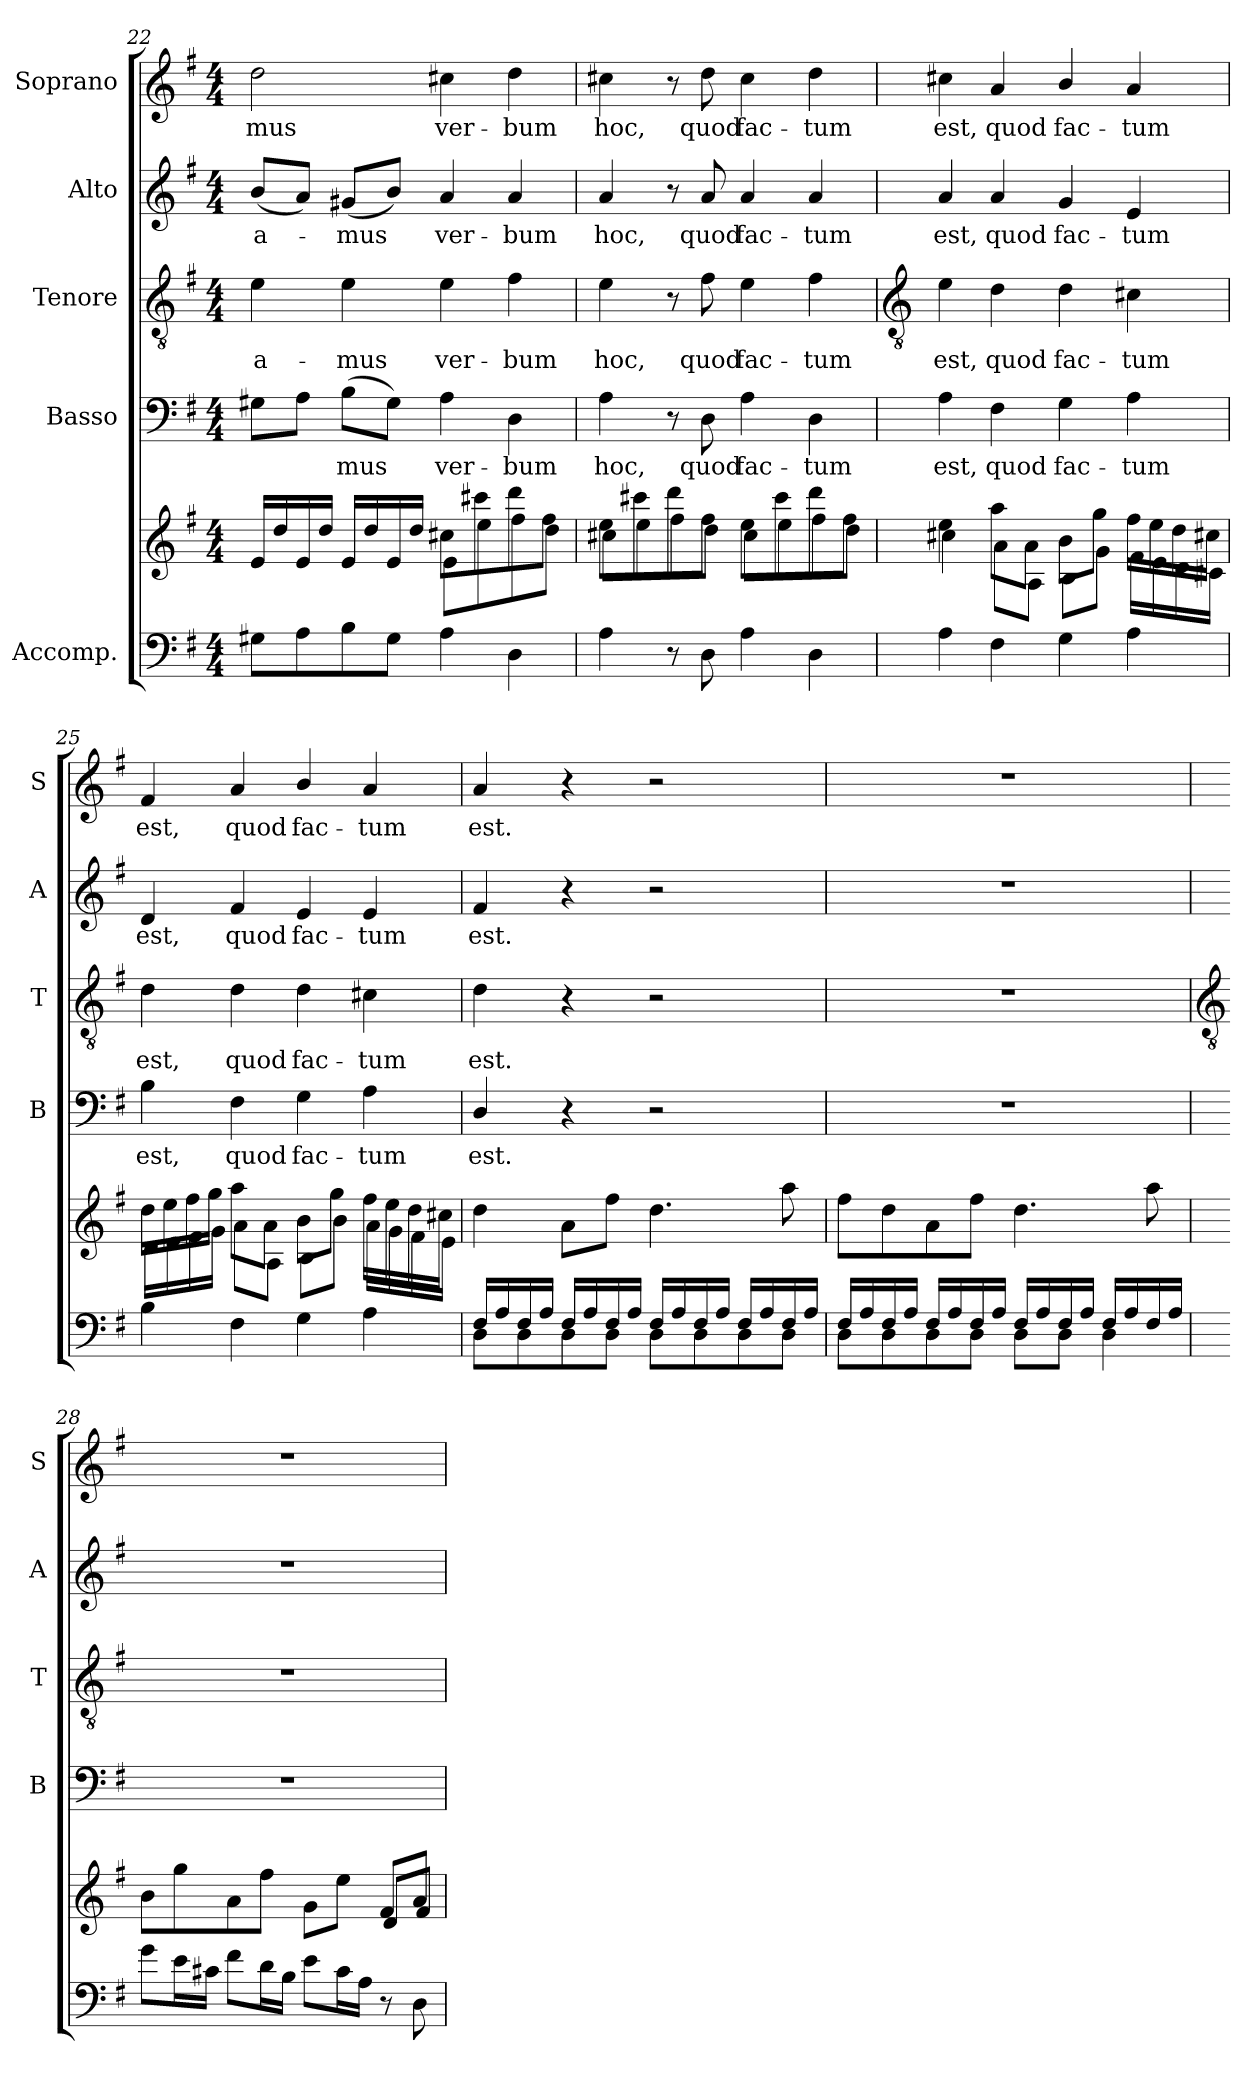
**kern	**kern	**kern	**text	**kern	**text	**kern	**text	**kern	**text
*part5	*part5	*part4	*part4	*part3	*part3	*part2	*part2	*part1	*part1
*staff6	*staff5	*staff4	*staff4	*staff3	*staff3	*staff2	*staff2	*staff1	*staff1
*I"Accomp.	*	*I"Basso	*	*I"Tenore	*	*I"Alto	*	*I"Soprano	*
*	*	*I'B	*	*I'T	*	*I'A	*	*I'S	*
*clefF4	*clefG2	*clefF4	*	*clefGv2	*	*clefG2	*	*clefG2	*
*k[f#]	*k[f#]	*k[f#]	*	*k[f#]	*	*k[f#]	*	*k[f#]	*
*G:	*G:	*G:	*	*G:	*	*G:	*	*G:	*
*M4/4	*M4/4	*M4/4	*	*M4/4	*	*M4/4	*	*M4/4	*
=22	=22	=22	=22	=22	=22	=22	=22	=22	=22
*	*^	*	*	*	*	*	*	*	*
!	!	!	!	!	!	!LO:LY:b	!	!LO:LY:b	!	!LO:LY:b
8G#XL	16e/LL	2ryy	8G#XL	.	4e	-a-	(<8bL	-a-	2dd	-mus
.	16dd/	.	.	.	.	.	.	.	.	.
8A	16e/	.	8AJ	.	.	.	8aJ)	.	.	.
.	16dd/JJ	.	.	.	.	.	.	.	.	.
!	!	!	!	!LO:LY:b	!	!LO:LY:b	!	!LO:LY:b	!	!
8B	16e/LL	.	(>8BL	mus	4e	-mus	(<8g#XL	mus	.	.
.	16dd/	.	.	.	.	.	.	.	.	.
8G#J	16e/	.	8G#J)	.	.	.	8bJ)	.	.	.
.	16dd/JJ	.	.	.	.	.	.	.	.	.
!	!	!	!	!LO:LY:b	!	!LO:LY:b	!	!LO:LY:b	!	!LO:LY:b
4A	8cc#X\L	8eL	4A	ver-	4e	ver-	4a	ver-	4cc#X	ver-
.	8ccc#X\	8ee	.	.	.	.	.	.	.	.
!	!	!	!	!LO:LY:b	!	!LO:LY:b	!	!LO:LY:b	!	!LO:LY:b
4D	8ddd\	8ff#	4D	-bum	4f#	-bum	4a	-bum	4dd	-bum
.	8ff#\J	8ddJ	.	.	.	.	.	.	.	.
=23	=23	=23	=23	=23	=23	=23	=23	=23	=23	=23
!	!	!	!	!LO:LY:b	!	!LO:LY:b	!	!LO:LY:b	!	!LO:LY:b
4A	8ee\L	8cc#XL	4A	hoc,	4e	hoc,	4a	hoc,	4cc#X	hoc,
.	8ccc#X\	8ee	.	.	.	.	.	.	.	.
8r	8ddd\	8ff#	8r	.	8r	.	8r	.	8r	.
!	!	!	!	!LO:LY:b	!	!LO:LY:b	!	!LO:LY:b	!	!LO:LY:b
8D	8ff#\J	8ddJ	8D	quod	8f#	quod	8a	quod	8dd	quod
!	!	!	!	!LO:LY:b	!	!LO:LY:b	!	!LO:LY:b	!	!LO:LY:b
4A	8ee\L	8cc#L	4A	fac-	4e	fac-	4a	fac-	4cc#	fac-
.	8ccc#\	8ee	.	.	.	.	.	.	.	.
!	!	!	!	!LO:LY:b	!	!LO:LY:b	!	!LO:LY:b	!	!LO:LY:b
4D	8ddd\	8ff#	4D	-tum	4f#	-tum	4a	-tum	4dd	-tum
.	8ff#\J	8ddJ	.	.	.	.	.	.	.	.
!!LO:LB:g=z
=24	=24	=24	=24	=24	=24	=24	=24	=24	=24	=24
*	*	*	*	*	*clefGv2	*	*	*	*	*
!	!	!	!	!LO:LY:b	!	!LO:LY:b	!	!LO:LY:b	!	!LO:LY:b
4A	4ee\	4cc#X\	4A	est,	4e	est,	4a	est,	4cc#X	est,
!	!	!	!	!LO:LY:b	!	!LO:LY:b	!	!LO:LY:b	!	!LO:LY:b
4F#	8aa\L	8aL	4F#	quod	4d	quod	4a	quod	4a	quod
.	8a\J	8AJ	.	.	.	.	.	.	.	.
!	!	!	!	!LO:LY:b	!	!LO:LY:b	!	!LO:LY:b	!	!LO:LY:b
4G	8b\L	8BL	4G	fac-	4d	fac-	4g	fac-	4b/	fac-
.	8gg\J	8gJ	.	.	.	.	.	.	.	.
!	!	!	!	!LO:LY:b	!	!LO:LY:b	!	!LO:LY:b	!	!LO:LY:b
4A	16ff#\LL	16f#LL	4A	-tum	4c#X	-tum	4e	-tum	4a	-tum
.	16ee\	16e	.	.	.	.	.	.	.	.
.	16dd\	16d	.	.	.	.	.	.	.	.
.	16cc#X\JJ	16c#XJJ	.	.	.	.	.	.	.	.
=25	=25	=25	=25	=25	=25	=25	=25	=25	=25	=25
!	!	!	!	!LO:LY:b	!	!LO:LY:b	!	!LO:LY:b	!	!LO:LY:b
4B	16dd\LL	16dLL	4B	est,	4d	est,	4d	est,	4f#	est,
.	16ee\	16e	.	.	.	.	.	.	.	.
.	16ff#\	16f#	.	.	.	.	.	.	.	.
.	16gg\JJ	16gJJ	.	.	.	.	.	.	.	.
!	!	!	!	!LO:LY:b	!	!LO:LY:b	!	!LO:LY:b	!	!LO:LY:b
4F#	8aa\L	8aL	4F#	quod	4d	quod	4f#	quod	4a	quod
.	8a\J	8AJ	.	.	.	.	.	.	.	.
!	!	!	!	!LO:LY:b	!	!LO:LY:b	!	!LO:LY:b	!	!LO:LY:b
4G	8b\L	8BL	4G	fac-	4d	fac-	4e	fac-	4b/	fac-
.	8gg\J	8bJ	.	.	.	.	.	.	.	.
!	!	!	!	!LO:LY:b	!	!LO:LY:b	!	!LO:LY:b	!	!LO:LY:b
4A	16ff#\LL	16aLL	4A	-tum	4c#X	-tum	4e	-tum	4a	-tum
.	16ee\	16g	.	.	.	.	.	.	.	.
.	16dd\	16f#	.	.	.	.	.	.	.	.
.	16cc#X\JJ	16eJJ	.	.	.	.	.	.	.	.
=26	=26	=26	=26	=26	=26	=26	=26	=26	=26	=26
*^	*	*	*	*	*	*	*	*	*	*
!	!	!	!	!	!LO:LY:b	!	!LO:LY:b	!	!LO:LY:b	!	!LO:LY:b
*	*	*v	*v	*	*	*	*	*	*	*	*
16F#/LL	8DL	4dd	4D/	est.	4d	est.	4f#	est.	4a	est.
16A/	.	.	.	.	.	.	.	.	.	.
16F#/	8D	.	.	.	.	.	.	.	.	.
16A/JJ	.	.	.	.	.	.	.	.	.	.
16F#/LL	8D	8aL	4r	.	4r	.	4r	.	4r	.
16A/	.	.	.	.	.	.	.	.	.	.
16F#/	8DJ	8ff#J	.	.	.	.	.	.	.	.
16A/JJ	.	.	.	.	.	.	.	.	.	.
16F#/LL	8DL	4.dd	2r	.	2r	.	2r	.	2r	.
16A/	.	.	.	.	.	.	.	.	.	.
16F#/	8D	.	.	.	.	.	.	.	.	.
16A/JJ	.	.	.	.	.	.	.	.	.	.
16F#/LL	8D	.	.	.	.	.	.	.	.	.
16A/	.	.	.	.	.	.	.	.	.	.
16F#/	8DJ	8aa	.	.	.	.	.	.	.	.
16A/JJ	.	.	.	.	.	.	.	.	.	.
=27	=27	=27	=27	=27	=27	=27	=27	=27	=27	=27
16F#/LL	8DL	8ff#L	1r	.	1r	.	1r	.	1r	.
16A/	.	.	.	.	.	.	.	.	.	.
16F#/	8D	8dd	.	.	.	.	.	.	.	.
16A/JJ	.	.	.	.	.	.	.	.	.	.
16F#/LL	8D	8a	.	.	.	.	.	.	.	.
16A/	.	.	.	.	.	.	.	.	.	.
16F#/	8DJ	8ff#J	.	.	.	.	.	.	.	.
16A/JJ	.	.	.	.	.	.	.	.	.	.
16F#/LL	8DL	4.dd	.	.	.	.	.	.	.	.
16A/	.	.	.	.	.	.	.	.	.	.
16F#/	8DJ	.	.	.	.	.	.	.	.	.
16A/JJ	.	.	.	.	.	.	.	.	.	.
16F#/LL	4D	.	.	.	.	.	.	.	.	.
16A/	.	.	.	.	.	.	.	.	.	.
16F#/	.	8aa	.	.	.	.	.	.	.	.
16A/JJ	.	.	.	.	.	.	.	.	.	.
!!LO:LB:g=z
=28	=28	=28	=28	=28	=28	=28	=28	=28	=28	=28
*	*	*	*	*	*clefGv2	*	*	*	*	*
*	*	*^	*	*	*	*	*	*	*	*
8g\L	2ryy	8bL	2.ryy	1r	.	1r	.	1r	.	1r	.
16e\L	.	8gg	.	.	.	.	.	.	.	.	.
16c#X\JJ	.	.	.	.	.	.	.	.	.	.	.
8f#\L	.	8a	.	.	.	.	.	.	.	.	.
16d\L	.	8ff#J	.	.	.	.	.	.	.	.	.
16B\JJ	.	.	.	.	.	.	.	.	.	.	.
8e\L	4ryy	8gL	.	.	.	.	.	.	.	.	.
16c#\L	.	8eeJ	.	.	.	.	.	.	.	.	.
16A\JJ	.	.	.	.	.	.	.	.	.	.	.
4ryy	8r	8f#L	8d/L	.	.	.	.	.	.	.	.
.	8D	8aJ	8f#/J	.	.	.	.	.	.	.	.
*v	*v	*	*	*	*	*	*	*	*	*	*
*	*v	*v	*	*	*	*	*	*	*	*
=	=	=	=	=	=	=	=	=	=
*-	*-	*-	*-	*-	*-	*-	*-	*-	*-
